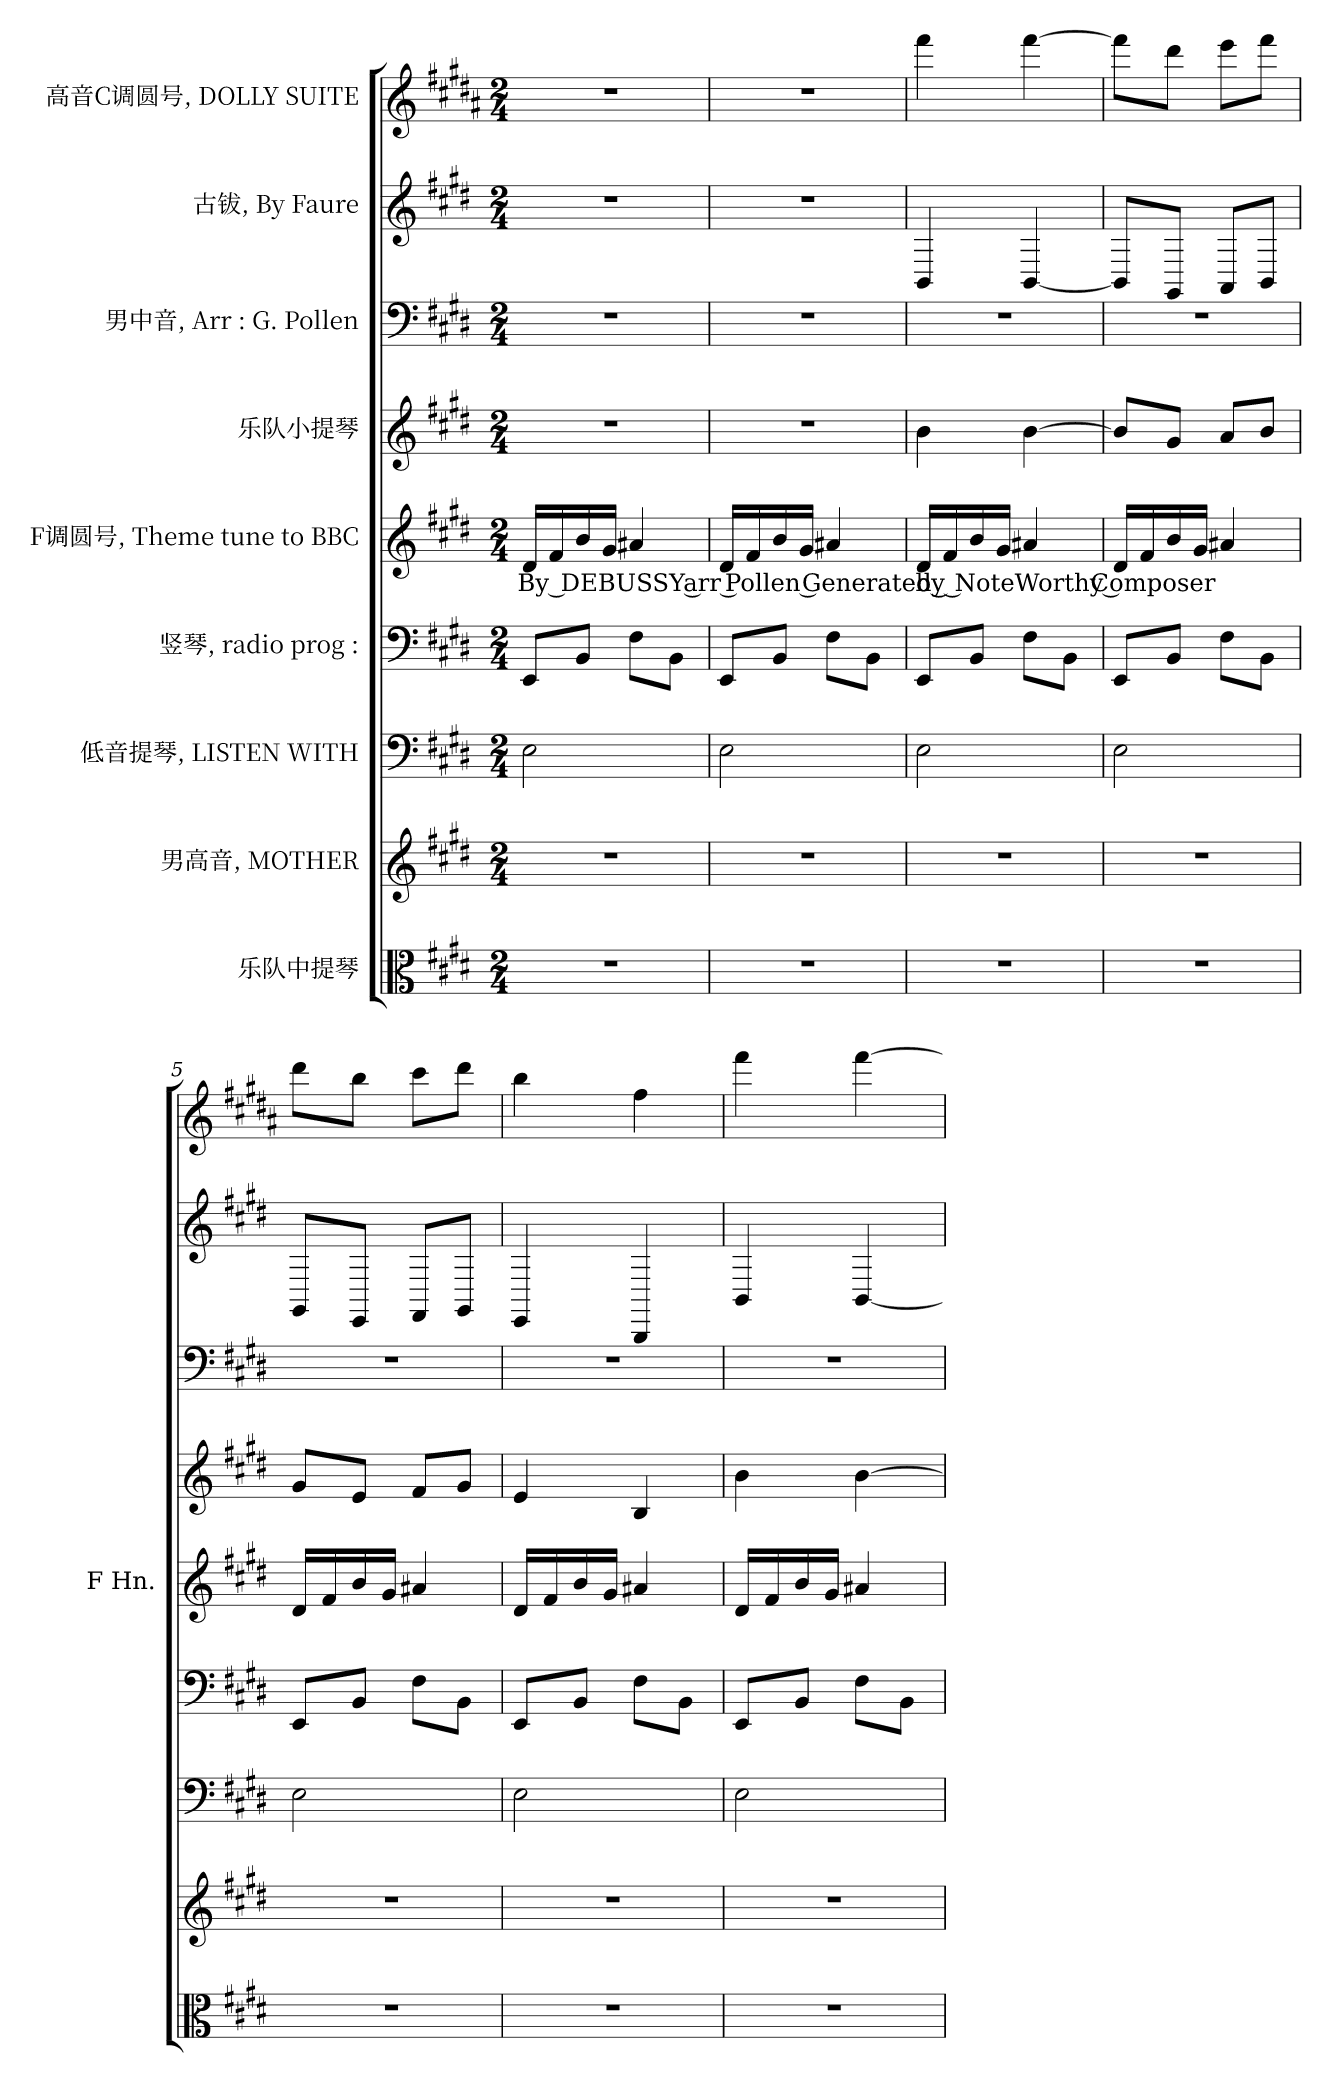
**kern	**kern	**kern	**kern	**kern	**text	**kern	**kern	**kern	**kern
*part9	*part8	*part7	*part6	*part5	*part5	*part4	*part3	*part2	*part1
*staff9	*staff8	*staff7	*staff6	*staff5	*staff5	*staff4	*staff3	*staff2	*staff1
*I"乐队中提琴	*I"男高音, MOTHER	*I"低音提琴, LISTEN WITH	*I"竖琴, radio prog :	*I"F调圆号, Theme tune to BBC	*	*I"乐队小提琴	*I"男中音, Arr : G. Pollen	*I"古钹, By Faure	*I"高音C调圆号, DOLLY SUITE
*	*	*	*	*I'F Hn.	*	*	*	*	*
*clefC3	*clefG2	*clefF4	*clefF4	*clefG2	*	*clefG2	*clefF4	*clefG2	*clefG2
*	*	*ITrd7c12	*	*ITrd4c7	*	*	*	*ITrd-14c-24	*ITrd4c7
*k[f#c#g#d#]	*k[f#c#g#d#]	*k[f#c#g#d#]	*k[f#c#g#d#]	*k[f#c#g#]	*	*k[f#c#g#d#]	*k[f#c#g#d#]	*k[f#c#g#d#]	*k[f#c#g#d#]
*M2/4	*M2/4	*M2/4	*M2/4	*M2/4	*	*M2/4	*M2/4	*M2/4	*M2/4
*MM65	*MM65	*MM65	*MM65	*MM65	*	*MM65	*MM65	*MM65	*MM65
=1	=1	=1	=1	=1	=1	=1	=1	=1	=1
2r	2r	2EE\	8EE/L	16G#/LL	By DEBUSSY arr Pollen Generated by NoteWorthy Composer	2r	2r	2r	2r
.	.	.	.	16B/	.	.	.	.	.
.	.	.	8BB/J	16e/	.	.	.	.	.
.	.	.	.	16c#/JJ	.	.	.	.	.
.	.	.	8F#\L	4d#X/	.	.	.	.	.
.	.	.	8BB\J	.	.	.	.	.	.
!!LO:PB:g=z
=2	=2	=2	=2	=2	=2	=2	=2	=2	=2
2r	2r	2EE\	8EE/L	16G#/LL	.	2r	2r	2r	2r
.	.	.	.	16B/	.	.	.	.	.
.	.	.	8BB/J	16e/	.	.	.	.	.
.	.	.	.	16c#/JJ	.	.	.	.	.
.	.	.	8F#\L	4d#X/	.	.	.	.	.
.	.	.	8BB\J	.	.	.	.	.	.
=3	=3	=3	=3	=3	=3	=3	=3	=3	=3
2r	2r	2EE\	8EE/L	16G#/LL	.	4b\	2r	4b/	4bb\
.	.	.	.	16B/	.	.	.	.	.
.	.	.	8BB/J	16e/	.	.	.	.	.
.	.	.	.	16c#/JJ	.	.	.	.	.
.	.	.	8F#\L	4d#X/	.	[4b\	.	[4b/	[4bb\
.	.	.	8BB\J	.	.	.	.	.	.
=4	=4	=4	=4	=4	=4	=4	=4	=4	=4
2r	2r	2EE\	8EE/L	16G#/LL	.	8b/L]	2r	8b/L]	8bb\L]
.	.	.	.	16B/	.	.	.	.	.
.	.	.	8BB/J	16e/	.	8g#/J	.	8g#/J	8gg#\J
.	.	.	.	16c#/JJ	.	.	.	.	.
.	.	.	8F#\L	4d#X/	.	8a/L	.	8a/L	8aa\L
.	.	.	8BB\J	.	.	8b/J	.	8b/J	8bb\J
=5	=5	=5	=5	=5	=5	=5	=5	=5	=5
2r	2r	2EE\	8EE/L	16G#/LL	.	8g#/L	2r	8g#/L	8gg#\L
.	.	.	.	16B/	.	.	.	.	.
.	.	.	8BB/J	16e/	.	8e/J	.	8e/J	8ee\J
.	.	.	.	16c#/JJ	.	.	.	.	.
.	.	.	8F#\L	4d#X/	.	8f#/L	.	8f#/L	8ff#\L
.	.	.	8BB\J	.	.	8g#/J	.	8g#/J	8gg#\J
=6	=6	=6	=6	=6	=6	=6	=6	=6	=6
2r	2r	2EE\	8EE/L	16G#/LL	.	4e/	2r	4e/	4ee\
.	.	.	.	16B/	.	.	.	.	.
.	.	.	8BB/J	16e/	.	.	.	.	.
.	.	.	.	16c#/JJ	.	.	.	.	.
.	.	.	8F#\L	4d#X/	.	4B/	.	4B/	4b\
.	.	.	8BB\J	.	.	.	.	.	.
!!LO:PB:g=z
=7	=7	=7	=7	=7	=7	=7	=7	=7	=7
2r	2r	2EE\	8EE/L	16G#/LL	.	4b\	2r	4b/	4bb\
.	.	.	.	16B/	.	.	.	.	.
.	.	.	8BB/J	16e/	.	.	.	.	.
.	.	.	.	16c#/JJ	.	.	.	.	.
.	.	.	8F#\L	4d#X/	.	[4b\	.	[4b/	[4bb\
.	.	.	8BB\J	.	.	.	.	.	.
=	=	=	=	=	=	=	=	=	=
*-	*-	*-	*-	*-	*-	*-	*-	*-	*-
